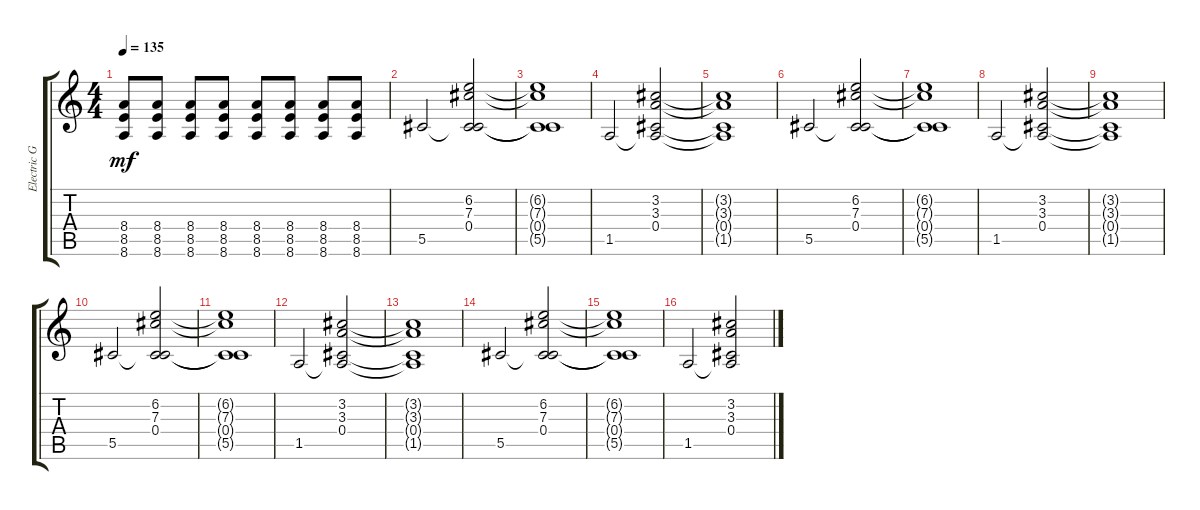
\track ("Electric Guitar" "Electric G") {instrument overdrivenguitar}
\staff {score tabs}
\tuning (Eb4 Bb3 Gb3 Db3 Ab2 Db2) {hide}
\ts (4 4)
\tempo 135
\clef g2
\ks c
(8.4 8.5 8.6).8{dy mf} (8.4 8.5 8.6).8 (8.4 8.5 8.6).8 (8.4 8.5 8.6).8 (8.4 8.5 8.6).8 (8.4 8.5 8.6).8 (8.4 8.5 8.6).8 (8.4 8.5 8.6).8 |
5.5.2 (6.2 7.3 0.4 5.5{t}).2 |
(6.2{t} 7.3{t} 0.4{t} 5.5{t}).1 |
1.5.2 (3.2 3.3 0.4 1.5{t}).2 |
(3.2{t} 3.3{t} 0.4{t} 1.5{t}).1 |
5.5.2 (6.2 7.3 0.4 5.5{t}).2 |
(6.2{t} 7.3{t} 0.4{t} 5.5{t}).1 |
1.5.2 (3.2 3.3 0.4 1.5{t}).2 |
(3.2{t} 3.3{t} 0.4{t} 1.5{t}).1 |
5.5.2 (6.2 7.3 0.4 5.5{t}).2 |
(6.2{t} 7.3{t} 0.4{t} 5.5{t}).1 |
1.5.2 (3.2 3.3 0.4 1.5{t}).2 |
(3.2{t} 3.3{t} 0.4{t} 1.5{t}).1 |
5.5.2 (6.2 7.3 0.4 5.5{t}).2 |
(6.2{t} 7.3{t} 0.4{t} 5.5{t}).1 |
1.5.2 (3.2 3.3 0.4 1.5{t}).2
